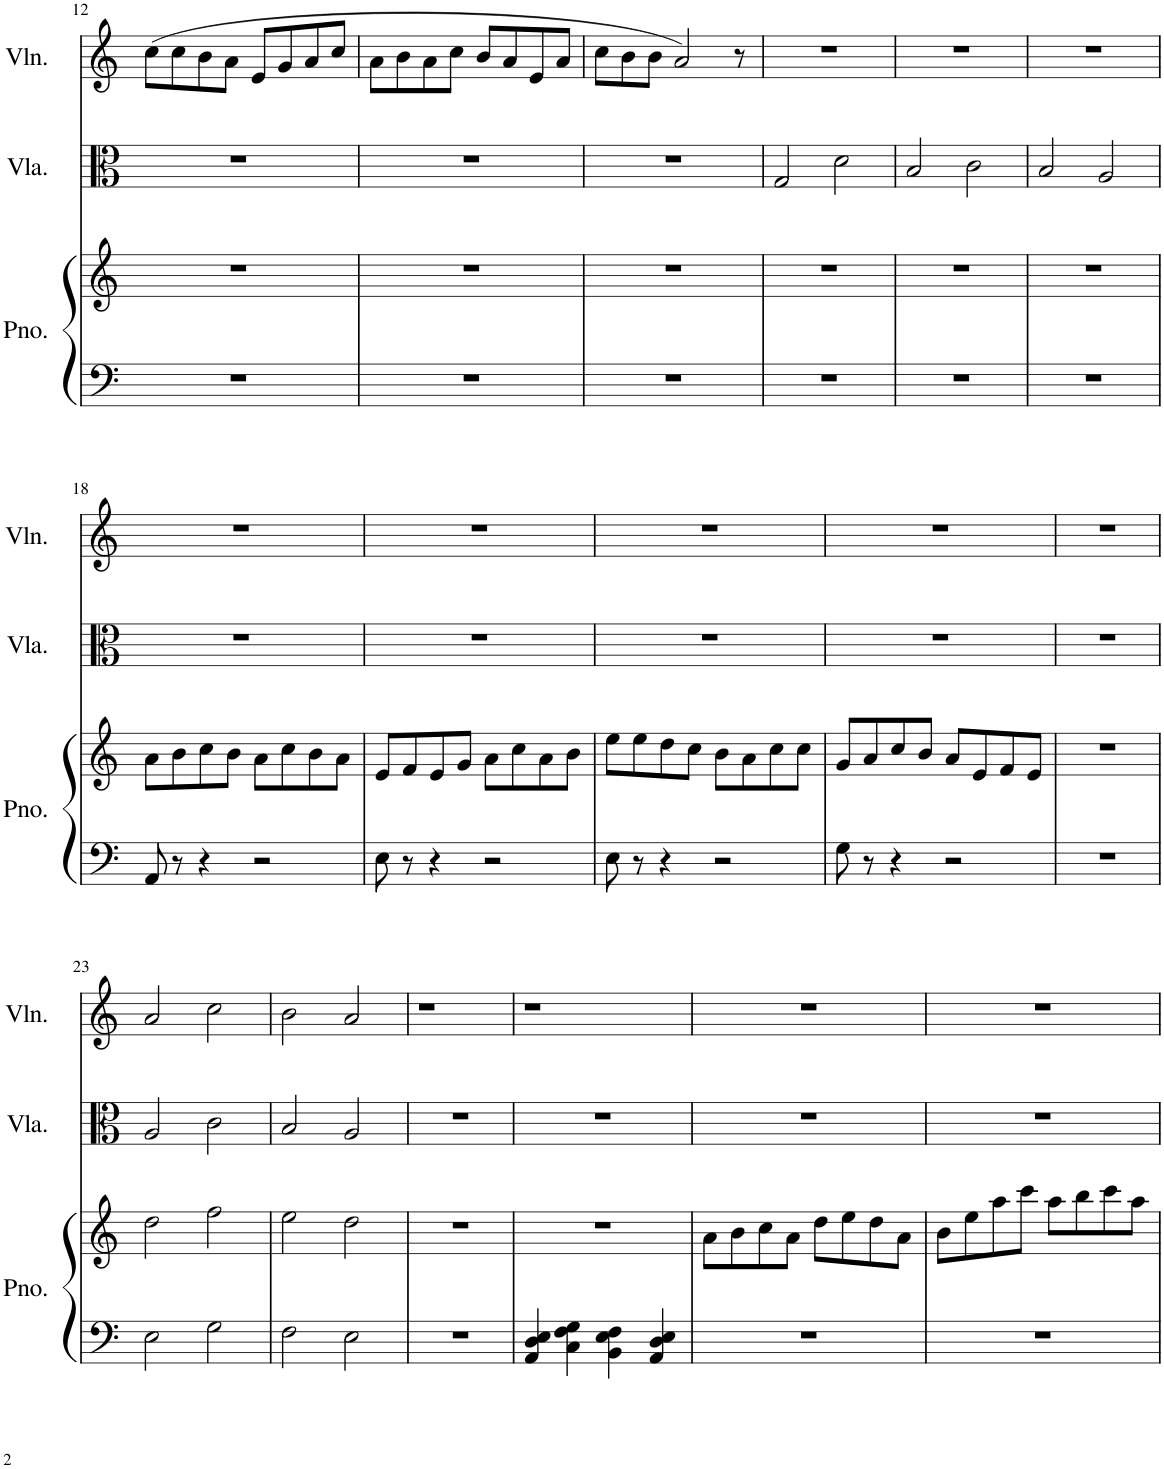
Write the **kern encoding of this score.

**kern	**kern	**kern	**kern
*part3	*part3	*part2	*part1
*staff4	*staff3	*staff2	*staff1
*I"Piano	*	*I"Viola	*I"Violin
*I'Pno.	*	*I'Vla.	*I'Vln.
!!LO:PB:g=z
*clefF4	*clefG2	*clefC3	*clefG2
*k[]	*k[]	*k[]	*k[]
*M4/4	*M4/4	*M4/4	*M4/4
=12	=12	=12	=12
1r	1r	1r	(8cc\L
.	.	.	8cc\
.	.	.	8b\
.	.	.	8a\J
.	.	.	8e/L
.	.	.	8g/
.	.	.	8a/
.	.	.	8cc/J
=13	=13	=13	=13
1r	1r	1r	8a\L
.	.	.	8b\
.	.	.	8a\
.	.	.	8cc\J
.	.	.	8b/L
.	.	.	8a/
.	.	.	8e/
.	.	.	8a/J
=14	=14	=14	=14
1r	1r	1r	8cc\L
.	.	.	8b\
.	.	.	8b\J
.	.	.	2a/)
.	.	.	8r
=15	=15	=15	=15
1r	1r	2G/	1r
.	.	2d\	.
=16	=16	=16	=16
1r	1r	2B/	1r
.	.	2c\	.
=17	=17	=17	=17
1r	1r	2B/	1r
.	.	2A/	.
!!LO:LB:g=z
=18	=18	=18	=18
8AA/	8a\L	1r	1r
8r	8b\	.	.
4r	8cc\	.	.
.	8b\J	.	.
2r	8a\L	.	.
.	8cc\	.	.
.	8b\	.	.
.	8a\J	.	.
=19	=19	=19	=19
8E\	8e/L	1r	1r
8r	8f/	.	.
4r	8e/	.	.
.	8g/J	.	.
2r	8a\L	.	.
.	8cc\	.	.
.	8a\	.	.
.	8b\J	.	.
=20	=20	=20	=20
8E\	8ee\L	1r	1r
8r	8ee\	.	.
4r	8dd\	.	.
.	8cc\J	.	.
2r	8b\L	.	.
.	8a\	.	.
.	8cc\	.	.
.	8cc\J	.	.
=21	=21	=21	=21
8G\	8g/L	1r	1r
8r	8a/	.	.
4r	8cc/	.	.
.	8b/J	.	.
2r	8a/L	.	.
.	8e/	.	.
.	8f/	.	.
.	8e/J	.	.
=22	=22	=22	=22
1r	1r	1r	1r
!!LO:LB:g=z
=23	=23	=23	=23
2E\	2dd\	2A/	2a/
2G\	2ff\	2c\	2cc\
=24	=24	=24	=24
2F\	2ee\	2B/	2b\
2E\	2dd\	2A/	2a/
=25	=25	=25	=25
1r	1r	1r	1r
=26	=26	=26	=26
4AA/ 4D/ 4E/	1r	1r	1r
4C\ 4F\ 4G\	.	.	.
4BB\ 4E\ 4F\	.	.	.
4AA/ 4D/ 4E/	.	.	.
=27	=27	=27	=27
1r	8a\L	1r	1r
.	8b\	.	.
.	8cc\	.	.
.	8a\J	.	.
.	8dd\L	.	.
.	8ee\	.	.
.	8dd\	.	.
.	8a\J	.	.
=28	=28	=28	=28
1r	8b\L	1r	1r
.	8ee\	.	.
.	8aa\	.	.
.	8ccc\J	.	.
.	8aa\L	.	.
.	8bb\	.	.
.	8ccc\	.	.
.	8aa\J	.	.
=	=	=	=
*-	*-	*-	*-
